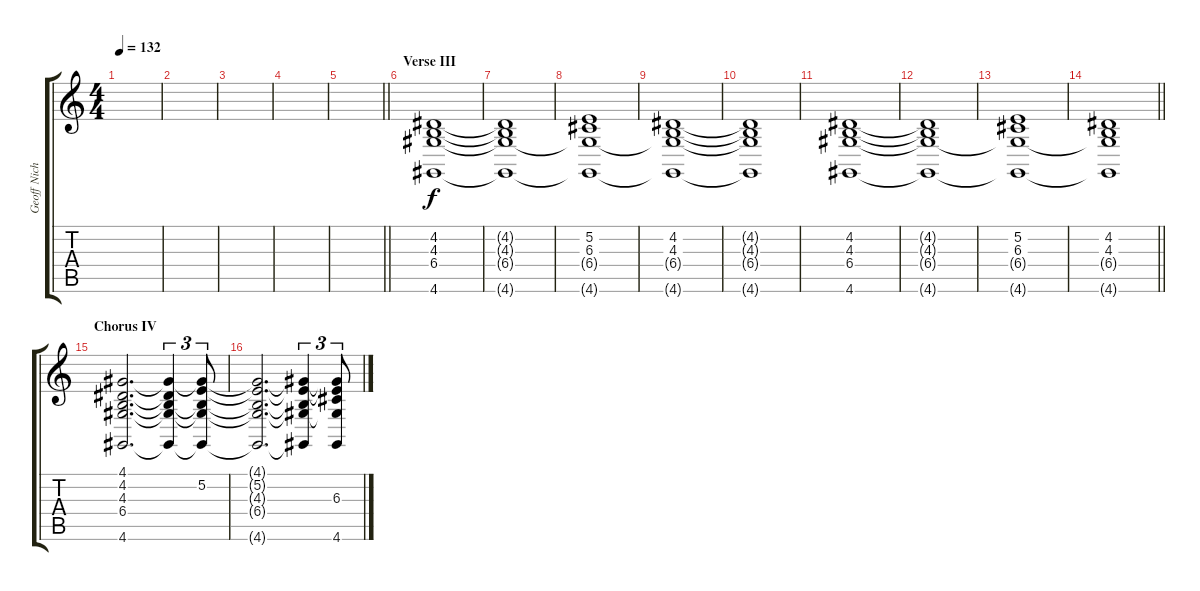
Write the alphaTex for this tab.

\track ("Geoff Nicholls" "Geoff Nich") {instrument churchorgan}
\staff {score tabs}
\tuning (E4 B3 G3 D3 A2 E2) {hide}
\ts (4 4)
\tempo 132
\clef g2
\ks c
|
|
|
|
\barLineRight lightlight
|
\section ("" "Verse III")
(4.2 4.3 6.4 4.6).1{volume 8} |
(4.2{t} 4.3{t} 6.4{t} 4.6{t}).1 |
(5.2 6.3 6.4{t} 4.6{t}).1 |
(4.2 4.3 6.4{t} 4.6{t}).1{volume 7} |
(4.2{t} 4.3{t} 6.4{t} 4.6{t}).1 |
(4.2 4.3 6.4 4.6).1{volume 8} |
(4.2{t} 4.3{t} 6.4{t} 4.6{t}).1 |
(5.2 6.3 6.4{t} 4.6{t}).1 |
\barLineRight lightlight
(4.2 4.3 6.4{t} 4.6{t}).1{volume 7} |
\section ("" "Chorus IV")
(4.1 4.2 4.3 6.4 4.6).2{d} (4.1{t} 4.2{t} 4.3{t} 6.4{t} 4.6{t}).4{tu (3 2)} (4.1{t} 5.2 4.3{t} 6.4{t} 4.6{t}).8{tu (3 2)} |
(4.1{t} 5.2{t} 4.3{t} 6.4{t} 4.6{t}).2{d} (4.1{t} 5.2{t} 4.3{t} 6.4{t} 4.6{t}).4{tu (3 2)} (4.1{t} 5.2{t} 6.3 6.4{t} 4.6).8{tu (3 2)}
